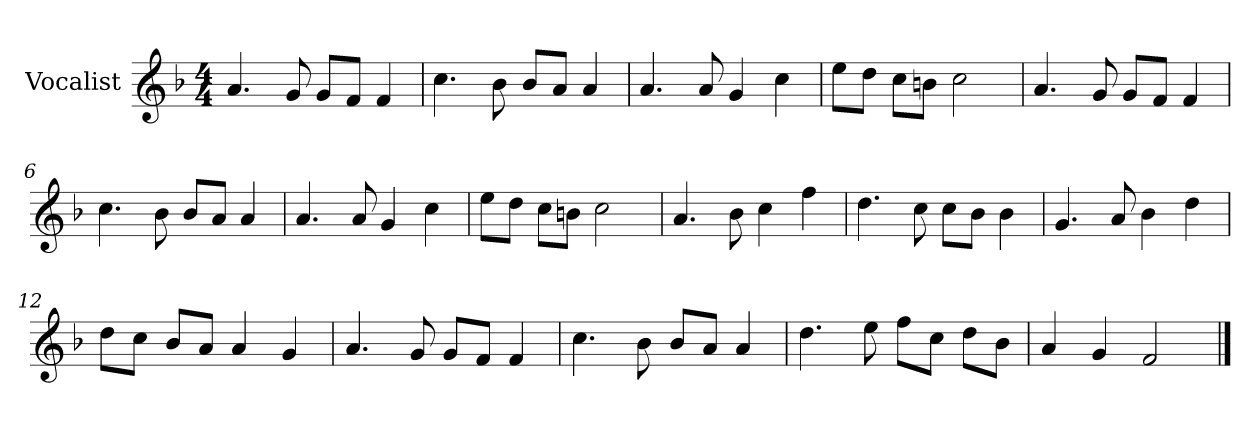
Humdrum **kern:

**kern
*part1
*staff1
*I"Vocalist
*k[b-]
*F:
*M4/4
=1
4.a
8g
8gL
8fJ
4f
=2
4.cc
8b-
8b-L
8aJ
4a
=3
4.a
8a
4g
4cc
=4
8eeL
8ddJ
8ccL
8bnJ
2cc
=5
4.a
8g
8gL
8fJ
4f
=6
4.cc
8b-
8b-L
8aJ
4a
=7
4.a
8a
4g
4cc
=8
8eeL
8ddJ
8ccL
8bnJ
2cc
=9
4.a
8b-
4cc
4ff
=10
4.dd
8cc
8ccL
8b-J
4b-
=11
4.g
8a
4b-
4dd
=12
8ddL
8ccJ
8b-L
8aJ
4a
4g
=13
4.a
8g
8gL
8fJ
4f
=14
4.cc
8b-
8b-L
8aJ
4a
=15
4.dd
8ee
8ffL
8ccJ
8ddL
8b-J
=16
4a
4g
2f
==
*-
